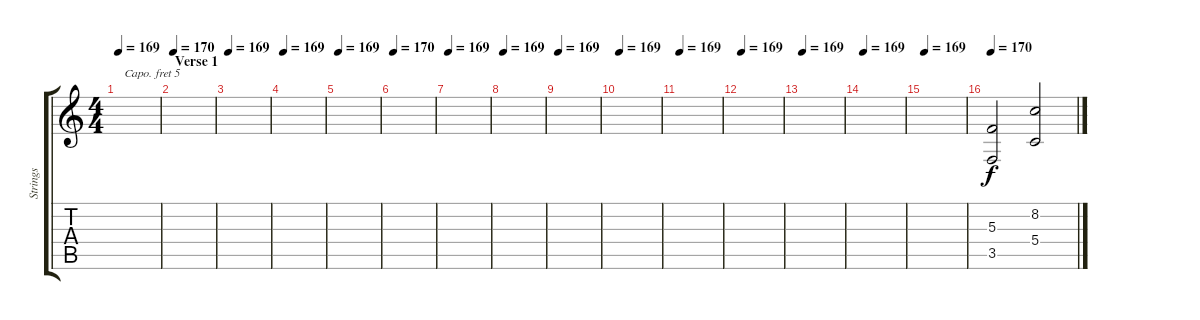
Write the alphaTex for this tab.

\track ("Strings" "Strings") {instrument synthstrings1}
\staff {score tabs}
\capo 5
\tuning (E4 B3 G3 D3 A2 E2) {hide}
\ts (4 4)
\tempo 169
\clef g2
\ks c
|
\section ("" "Verse 1")
\tempo 169
\tempo 170
|
\tempo 169
|
\tempo 169
|
\tempo 169
|
\tempo 169
\tempo 170
|
\tempo 169
|
\tempo 169
|
\tempo 169
|
\tempo 169
|
\tempo 169
|
\tempo 169
|
\tempo 169
|
\tempo 169
|
\tempo 169
|
\tempo 169
\tempo 170
(5.3 3.5).2 (8.2 5.4).2
